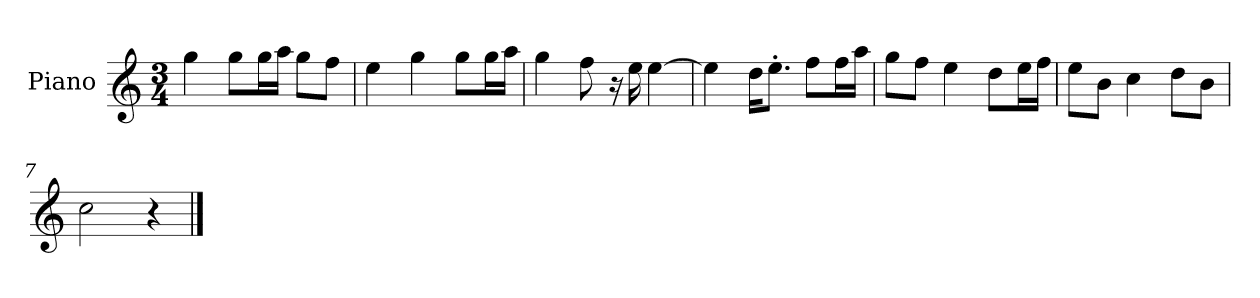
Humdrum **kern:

**kern
*part1
*staff1
*I"Piano
*I'P-no
*clefG2
*k[]
*M3/4
*MM91
=1
4gg\
8gg\L
16gg\L
16aa\JJ
8gg\L
8ff\J
=2
4ee\
4gg\
8gg\L
16gg\L
16aa\JJ
=3
4gg\
8ff\
16r
16ee\
[4ee\
=4
4ee\]
16dd\KL
8.ee'\J
8ff\L
16ff\L
16aa\JJ
=5
8gg\L
8ff\J
4ee\
8dd\L
16ee\L
16ff\JJ
=6
8ee\L
8b\J
4cc\
8dd\L
8b\J
=7
2cc\
4r
==
*-
